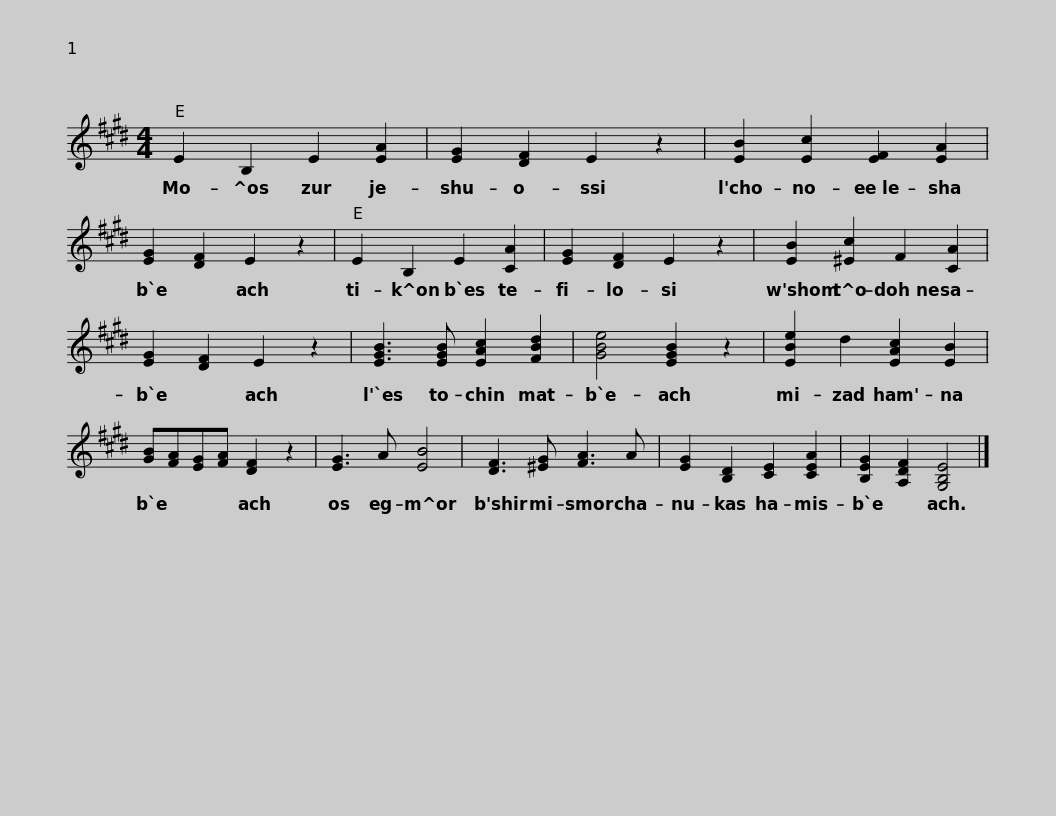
X:1
L:1/8
M:4/4
I:linebreak $
K:E
V:1 treble
V:1
 E2 B,2 E2 [EA]2 | [EG]2 [DF]2 E2 z2 | [EB]2 [Ec]2 [EF]2 [EA]2 | [EG]2 [DF]2 E2 z2 | E2 B,2 E2 [CA]2 | %5
 [EG]2 [DF]2 E2 z2 |$ [EB]2 [^Ec]2 F2 [CA]2 | [EG]2 [DF]2 E2 z2 | [EGB]3 [EGB] [EAc]2 [FBd]2 | [GBe]4 [EGB]2 z2 | %10
 [EBe]2 d2 [EAc]2 [EB]2 | [GB][FA][EG][FA] [DF]2 z2 |$ [EG]3 A [EB]4 | [DF]3 [^EG] [FA]3 A | [EG]2 [B,D]2 [CE]2 [CEA]2 | %15
 [B,EG]2 [A,DF]2 [G,B,E]4 |] %16
